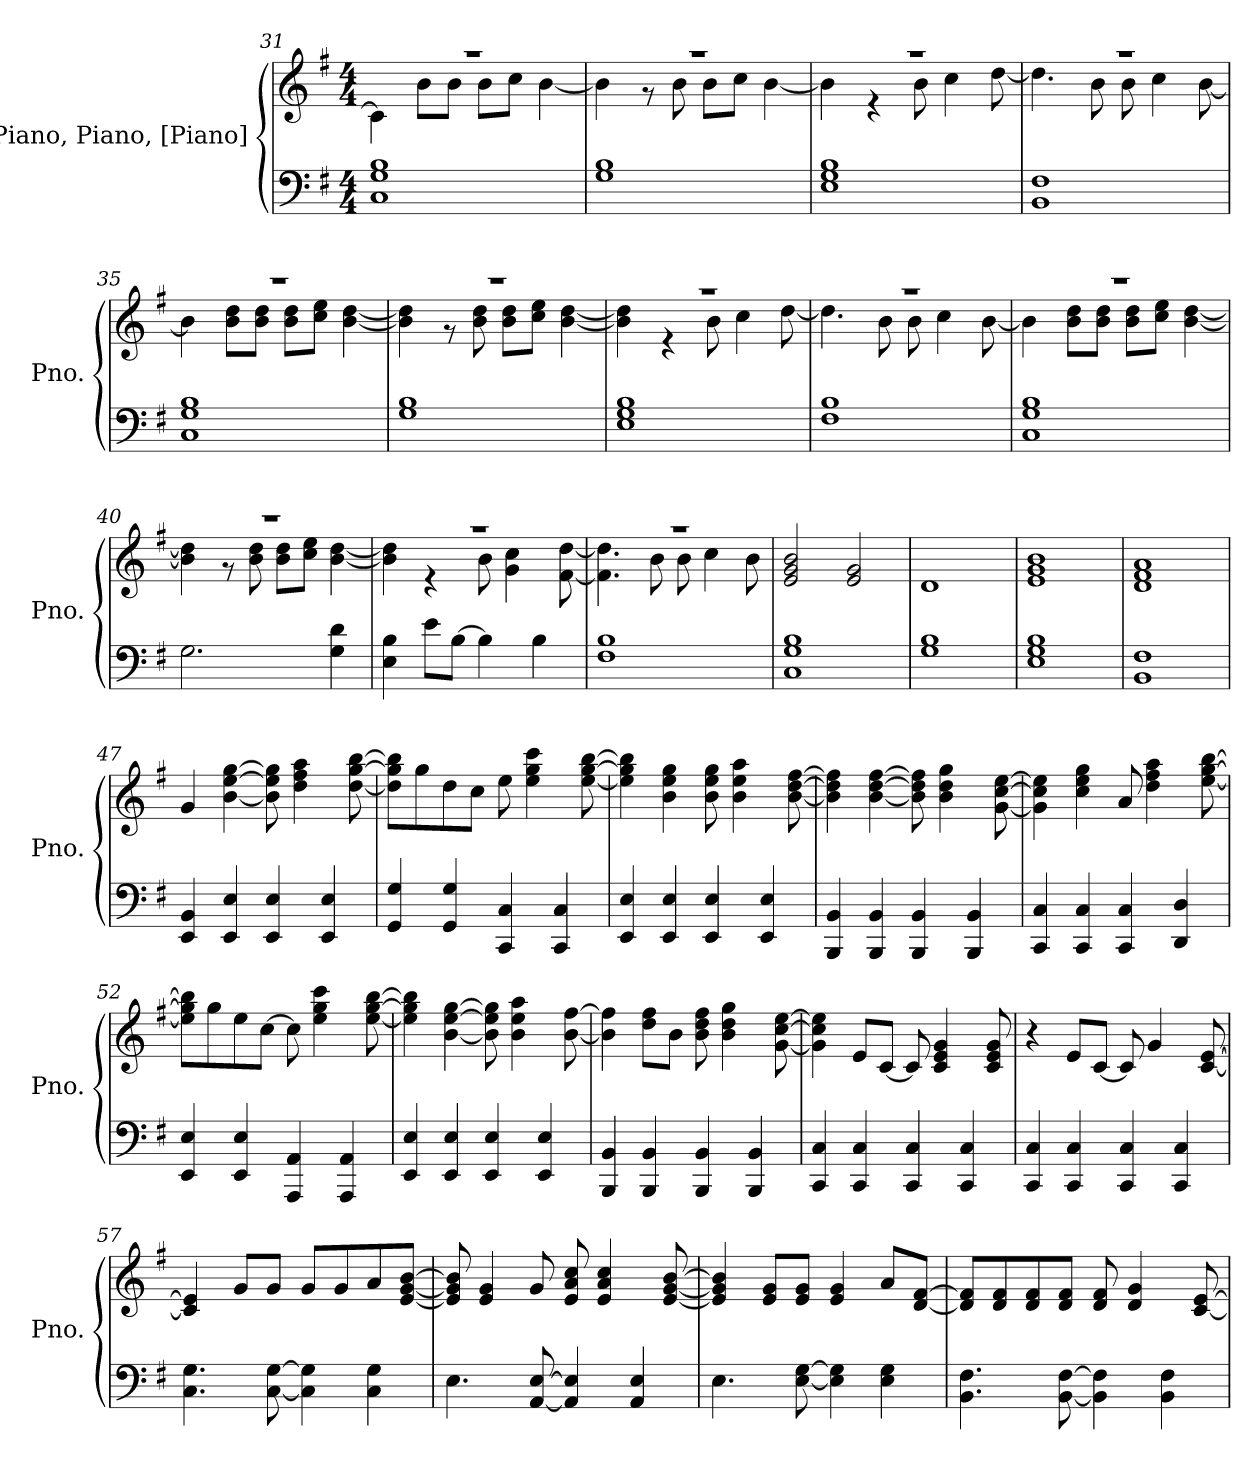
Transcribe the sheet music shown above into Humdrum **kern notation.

**kern	**kern
*part1	*part1
*staff2	*staff1
*I"Piano, Piano, [Piano] (a)	*
*I'Pno.	*
*clefF4	*clefG2
*k[f#]	*k[f#]
*M4/4	*M4/4
=31	=31
*	*^
1C 1G 1B	1r	4c\]
.	.	8b\L
.	.	8b\J
.	.	8b\L
.	.	8cc\J
.	.	[4b\
=32	=32	=32
1G 1B	1r	4b\]
.	.	8r
.	.	8b\
.	.	8b\L
.	.	8cc\J
.	.	[4b\
=33	=33	=33
1E 1G 1B	1r	4b\]
.	.	4r
.	.	8b\
.	.	4cc\
.	.	[8dd\
=34	=34	=34
1BB 1F#	1r	4.dd\]
.	.	8b\
.	.	8b\
.	.	4cc\
.	.	[8b\
=35	=35	=35
1C 1G 1B	1r	4b\]
.	.	8b\ 8dd\L
.	.	8b\ 8dd\J
.	.	8b\ 8dd\L
.	.	8cc\ 8ee\J
.	.	[4b\ [4dd\
!!LO:LB:g=z	!!
=36	=36	=36
1G 1B	1r	4b\] 4dd\]
.	.	8r
.	.	8b\ 8dd\
.	.	8b\ 8dd\L
.	.	8cc\ 8ee\J
.	.	[4b\ [4dd\
=37	=37	=37
1E 1G 1B	1r	4b\] 4dd\]
.	.	4r
.	.	8b\
.	.	4cc\
.	.	[8dd\
=38	=38	=38
1F# 1B	1r	4.dd\]
.	.	8b\
.	.	8b\
.	.	4cc\
.	.	[8b\
=39	=39	=39
1C 1G 1B	1r	4b\]
.	.	8b\ 8dd\L
.	.	8b\ 8dd\J
.	.	8b\ 8dd\L
.	.	8cc\ 8ee\J
.	.	[4b\ [4dd\
=40	=40	=40
2.G\	1r	4b\] 4dd\]
.	.	8r
.	.	8b\ 8dd\
.	.	8b\ 8dd\L
.	.	8cc\ 8ee\J
4G\ 4d\	.	[4b\ [4dd\
=41	=41	=41
4E\ 4B\	1r	4b\] 4dd\]
8e\L	.	4r
[8B\J	.	.
4B\]	.	8b\
.	.	4g\ 4cc\
4B\	.	.
.	.	[8f#\ [8dd\
!!LO:LB:g=z	!!
=42	=42	=42
1F# 1B	1r	4.f#\] 4.dd\]
.	.	8b\
.	.	8b\
.	.	4cc\
.	.	8b\
*	*v	*v
=43	=43
1C 1G 1B	2e/ 2g/ 2b/
.	2e/ 2g/
=44	=44
1G 1B	1d
=45	=45
1E 1G 1B	1e 1g 1b
=46	=46
1BB 1F#	1d 1f# 1a
=47	=47
4EE/ 4BB/	4g/
4EE/ 4E/	[4b\ [4ee\ [4gg\
4EE/ 4E/	8b\] 8ee\] 8gg\]
.	4dd\ 4ff#\ 4aa\
4EE/ 4E/	.
.	[8dd\ [8gg\ [8bb\
=48	=48
4GG/ 4G/	8dd\] 8gg\] 8bb\]L
.	8gg\
4GG/ 4G/	8dd\
.	8cc\J
4CC/ 4C/	8ee\
.	4ee\ 4gg\ 4ccc\
4CC/ 4C/	.
.	[8ee\ [8gg\ [8bb\
=49	=49
4EE/ 4E/	4ee\] 4gg\] 4bb\]
4EE/ 4E/	4b\ 4ee\ 4gg\
4EE/ 4E/	8b\ 8ee\ 8gg\
.	4b\ 4ee\ 4aa\
4EE/ 4E/	.
.	[8b\ [8dd\ [8ff#\
!!LO:LB:g=z
=50	=50
4BBB/ 4BB/	4b\] 4dd\] 4ff#\]
4BBB/ 4BB/	[4b\ [4dd\ [4ff#\
4BBB/ 4BB/	8b\] 8dd\] 8ff#\]
.	4b\ 4dd\ 4gg\
4BBB/ 4BB/	.
.	[8g\ [8cc\ [8ee\
=51	=51
4CC/ 4C/	4g\] 4cc\] 4ee\]
4CC/ 4C/	4cc\ 4ee\ 4gg\
4CC/ 4C/	8a/
.	4dd\ 4ff#\ 4aa\
4DD/ 4D/	.
.	[8ee\ [8gg\ [8bb\
=52	=52
4EE/ 4E/	8ee\] 8gg\] 8bb\]L
.	8gg\
4EE/ 4E/	8ee\
.	[8cc\J
4AAA/ 4AA/	8cc\]
.	4ee\ 4gg\ 4ccc\
4AAA/ 4AA/	.
.	[8ee\ [8gg\ [8bb\
=53	=53
4EE/ 4E/	4ee\] 4gg\] 4bb\]
4EE/ 4E/	[4b\ [4ee\ [4gg\
4EE/ 4E/	8b\] 8ee\] 8gg\]
.	4b\ 4ee\ 4aa\
4EE/ 4E/	.
.	[8b\ [8ff#\
=54	=54
4BBB/ 4BB/	4b\] 4ff#\]
4BBB/ 4BB/	8dd\ 8ff#\L
.	8b\J
4BBB/ 4BB/	8b\ 8dd\ 8ff#\
.	4b\ 4dd\ 4gg\
4BBB/ 4BB/	.
.	[8g\ [8cc\ [8ee\
!!LO:LB:g=z
=55	=55
4CC/ 4C/	4g\] 4cc\] 4ee\]
4CC/ 4C/	8e/L
.	[8c/J
4CC/ 4C/	8c/]
.	4c/ 4e/ 4g/
4CC/ 4C/	.
.	8c/ 8e/ 8g/
=56	=56
4CC/ 4C/	4r
4CC/ 4C/	8e/L
.	[8c/J
4CC/ 4C/	8c/]
.	4g/
4CC/ 4C/	.
.	[8c/ [8e/
=57	=57
4.C\ 4.G\	4c/] 4e/]
.	8g/L
[8C\ [8G\	8g/J
4C\] 4G\]	8g/L
.	8g/
4C\ 4G\	8a/
.	[8e/ [8g/ [8b/J
=58	=58
4.E\	8e/] 8g/] 8b/]
.	4e/ 4g/
[8AA/ [8E/	8g/
4AA/] 4E/]	8e/ 8a/ 8cc/
.	4e/ 4a/ 4cc/
4AA/ 4E/	.
.	[8e/ [8g/ [8b/
!!LO:LB:g=z
=59	=59
4.E\	4e/] 4g/] 4b/]
.	8e/ 8g/L
[8E\ [8G\	8e/ 8g/J
4E\] 4G\]	4e/ 4g/
4E\ 4G\	8a/L
.	[8d/ [8f#/J
=60	=60
4.BB\ 4.F#\	8d/] 8f#/]L
.	8d/ 8f#/
.	8d/ 8f#/
[8BB\ [8F#\	8d/ 8f#/J
4BB\] 4F#\]	8d/ 8f#/
.	4d/ 4g/
4BB\ 4F#\	.
.	[8c/ [8e/
=	=
*-	*-
